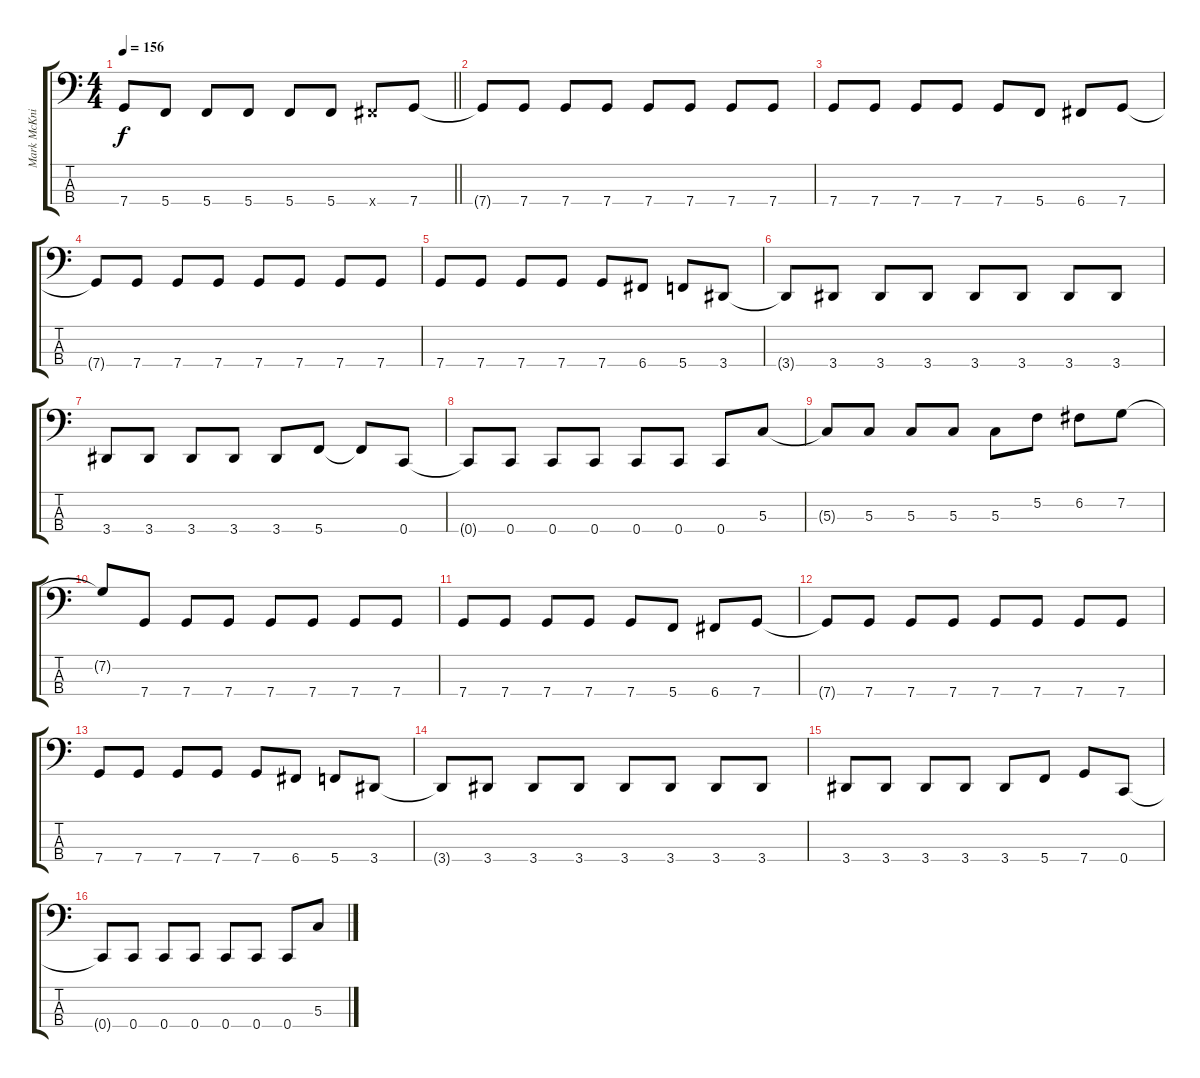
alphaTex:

\track ("Mark McKnight" "Mark McKni") {instrument electricbassfinger}
\staff {score tabs}
\tuning (F2 C2 G1 C1) {hide}
\ts (4 4)
\tempo 156
\clef f4
\barLineRight lightlight
\ks c
7.4{t}.8{dy f} 5.4.8 5.4.8 5.4.8 5.4.8 5.4.8 6.4{x}.8 7.4.8 |
\section ("" "")
7.4{t}.8 7.4.8 7.4.8 7.4.8 7.4.8 7.4.8 7.4.8 7.4.8 |
7.4.8 7.4.8 7.4.8 7.4.8 7.4.8 5.4.8 6.4.8 7.4.8 |
7.4{t}.8 7.4.8 7.4.8 7.4.8 7.4.8 7.4.8 7.4.8 7.4.8 |
7.4.8 7.4.8 7.4.8 7.4.8 7.4.8 6.4.8 5.4.8 3.4.8 |
3.4{t}.8 3.4.8 3.4.8 3.4.8 3.4.8 3.4.8 3.4.8 3.4.8 |
3.4.8 3.4.8 3.4.8 3.4.8 3.4.8 5.4.8 5.4{t}.8 0.4.8 |
0.4{t}.8 0.4.8 0.4.8 0.4.8 0.4.8 0.4.8 0.4.8 5.3.8 |
5.3{t}.8 5.3.8 5.3.8 5.3.8 5.3.8 5.2.8 6.2.8 7.2.8 |
7.2{t}.8 7.4.8 7.4.8 7.4.8 7.4.8 7.4.8 7.4.8 7.4.8 |
7.4.8 7.4.8 7.4.8 7.4.8 7.4.8 5.4.8 6.4.8 7.4.8 |
7.4{t}.8 7.4.8 7.4.8 7.4.8 7.4.8 7.4.8 7.4.8 7.4.8 |
7.4.8 7.4.8 7.4.8 7.4.8 7.4.8 6.4.8 5.4.8 3.4.8 |
3.4{t}.8 3.4.8 3.4.8 3.4.8 3.4.8 3.4.8 3.4.8 3.4.8 |
3.4.8 3.4.8 3.4.8 3.4.8 3.4.8 5.4.8 7.4.8 0.4.8 |
0.4{t}.8 0.4.8 0.4.8 0.4.8 0.4.8 0.4.8 0.4.8 5.3.8
